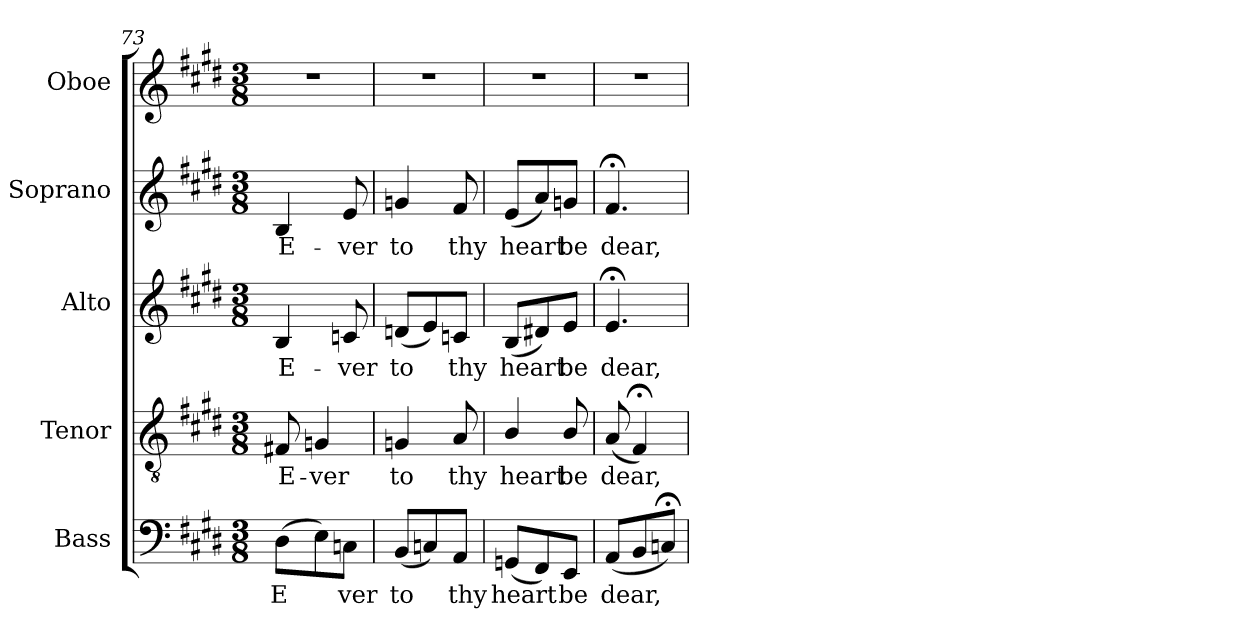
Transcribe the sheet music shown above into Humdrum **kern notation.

**kern	**text	**kern	**text	**kern	**text	**kern	**text	**kern
*part5	*part5	*part4	*part4	*part3	*part3	*part2	*part2	*part1
*staff5	*staff5	*staff4	*staff4	*staff3	*staff3	*staff2	*staff2	*staff1
*I"Bass	*	*I"Tenor	*	*I"Alto	*	*I"Soprano	*	*I"Oboe
*I'B	*	*I'T	*	*I'A	*	*I'S	*	*I'Ob.
*clefF4	*	*clefGv2	*	*clefG2	*	*clefG2	*	*clefG2
*k[f#c#g#d#]	*	*k[f#c#g#d#]	*	*k[f#c#g#d#]	*	*k[f#c#g#d#]	*	*k[f#c#g#d#]
*E:	*	*E:	*	*E:	*	*E:	*	*E:
*M3/8	*	*M3/8	*	*M3/8	*	*M3/8	*	*M3/8
=73	=73	=73	=73	=73	=73	=73	=73	=73
!	!LO:LY:b	!	!LO:LY:b	!	!LO:LY:b	!	!LO:LY:b	!
(>8D#\L	E­	8F#X/	E-	4B/	E-	4B/	E-	4.r
!	!	!	!LO:LY:b	!	!	!	!	!
8E\)	.	4Gn/	-ver	.	.	.	.	.
!	!LO:LY:b	!	!	!	!LO:LY:b	!	!LO:LY:b	!
8Cn\J	ver	.	.	8cn/	-ver	8e/	-ver	.
!!LO:LB:g=z
=74	=74	=74	=74	=74	=74	=74	=74	=74
!	!LO:LY:b	!	!LO:LY:b	!	!LO:LY:b	!	!LO:LY:b	!
(<8BB/L	to­	4Gn/	to	(<8dn/L	to­	4gn/	to	4.r
8Cn/)	.	.	.	8e/)	.	.	.	.
!	!LO:LY:b	!	!LO:LY:b	!	!LO:LY:b	!	!LO:LY:b	!
8AA/J	thy	8A/	thy	8cn/J	thy	8f#/	thy	.
=75	=75	=75	=75	=75	=75	=75	=75	=75
!	!LO:LY:b	!	!LO:LY:b	!	!LO:LY:b	!	!LO:LY:b	!
(<8GGn/L	heart­	4B/	heart	(<8B/L	heart	(<8e/L	heart	4.r
8FF#/)	.	.	.	8d#X/)	.	8a/)	.	.
!	!LO:LY:b	!	!LO:LY:b	!	!LO:LY:b	!	!LO:LY:b	!
8EE/J	be	8B/	be	8e/J	be	8gn/J	be	.
=76	=76	=76	=76	=76	=76	=76	=76	=76
!	!LO:LY:b	!	!LO:LY:b	!	!LO:LY:b	!	!LO:LY:b	!
(<8AA/L	dear,	(<8A/	dear,	4.e;/	dear,	4.f#;/	dear,	4.r
8BB/	.	4F#;/)	.	.	.	.	.	.
8Cn;/J)	.	.	.	.	.	.	.	.
=	=	=	=	=	=	=	=	=
*-	*-	*-	*-	*-	*-	*-	*-	*-
